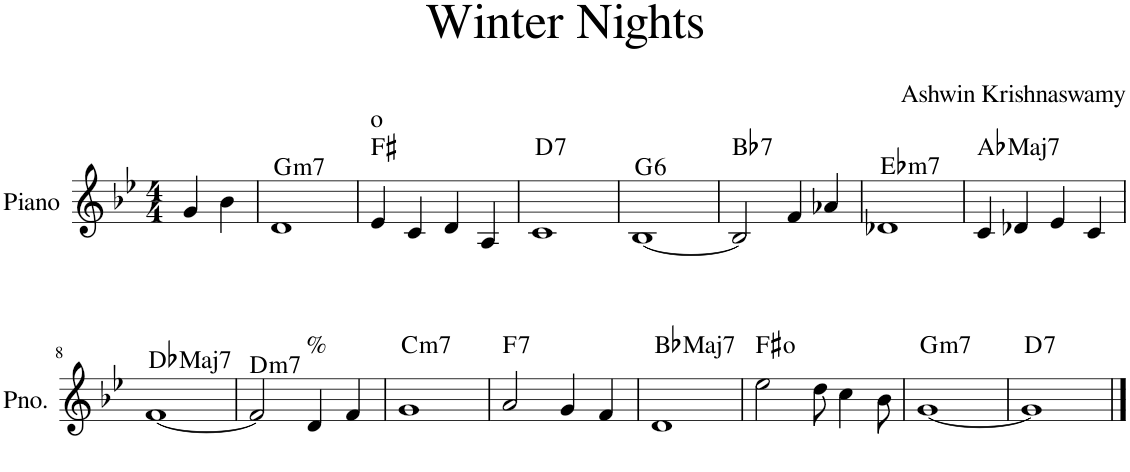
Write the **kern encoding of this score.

**kern	**harte
*part1	*part1
*staff1	*
*I"Piano	*
*I'Pno.	*
*clefG2	*
*k[b-e-]	*
*M4/4	*
=	=
4g/	.
4b-\	.
=1	=1
!	!LO:H:kt=m7
1d	G:min7
=2	=2
!	!LO:H:n=2:kt=o
4e-/	F#:maj N
4c/	.
4d/	.
4A/	.
=3	=3
!	!LO:H:kt=7
1c	D:7
=4	=4
!	!LO:H:kt=6
[1B-	G:maj6
=5	=5
!	!LO:H:kt=7
2B-/]	Bb:7
4f/	.
4a-X/	.
=6	=6
!	!LO:H:kt=m7
1d-X	Eb:min7
=7	=7
!	!LO:H:kt=Maj7
4c/	Ab:maj7
4d-X/	.
4e-/	.
4c/	.
!!LO:LB:g=z
=8	=8
!	!LO:H:kt=Maj7
[1f	Db:maj7
=9	=9
!	!LO:H:kt=m7
2f/]	D:min7
!	!LO:H:kt=%
4d/	N
4f/	.
=10	=10
!	!LO:H:kt=m7
1g	C:min7
=11	=11
!	!LO:H:kt=7
2a/	F:7
4g/	.
4f/	.
=12	=12
!	!LO:H:kt=Maj7
1d	Bb:maj7
=13	=13
2ee-\	F#:dim
8dd\	.
4cc\	.
8b-\	.
=14	=14
!	!LO:H:kt=m7
[1g	G:min7
=15	=15
!	!LO:H:kt=7
1g]	D:7
==	==
*-	*-
